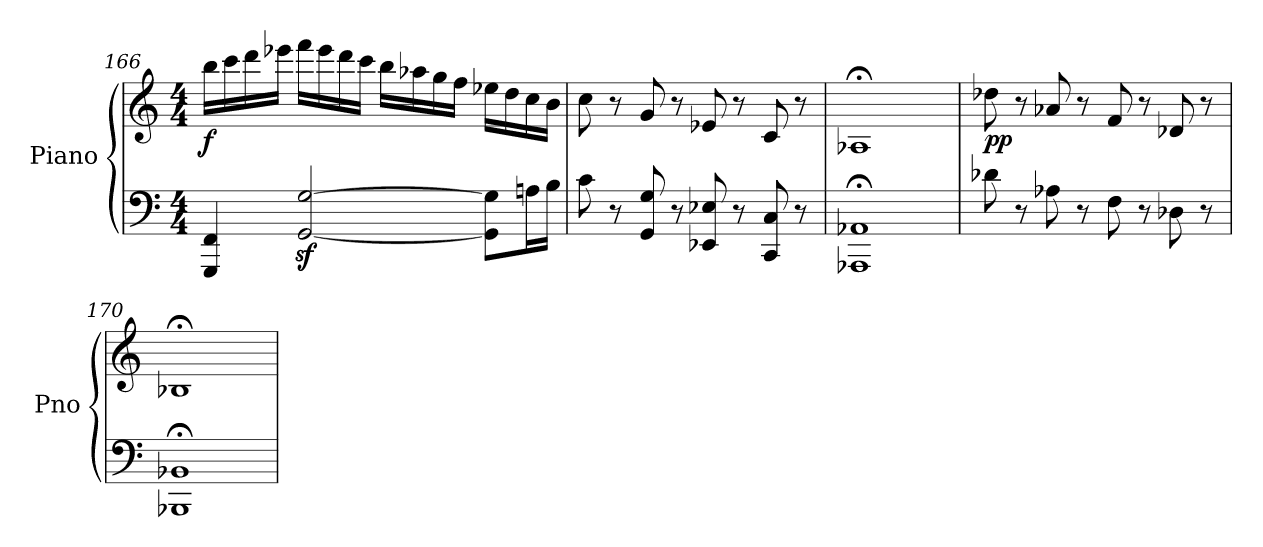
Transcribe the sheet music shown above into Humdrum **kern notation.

**kern	**kern	**dynam
*part1	*part1	*part1
*staff2	*staff1	*staff1/2
*I"Piano	*	*
*I'Pno	*	*
!!LO:LB:g=z
*clefF4	*clefG2	*
*k[]	*k[]	*
*M4/4	*M4/4	*
=166	=166	=166
!	!	!LO:DY:b
4GGG/ 4FF/	16bb\LL	f
.	16ccc\	.
.	16ddd\	.
.	16eee-X\JJ	.
[2GG/z< [2G/z<	16fff\LL	.
.	16eee-\	.
.	16ddd\	.
.	16ccc\JJ	.
.	16bb\LL	.
.	16aa-X\	.
.	16gg\	.
.	16ff\JJ	.
8GG\] 8G\]L	16ee-X\LL	.
.	16dd\	.
16An\L	16cc\	.
16B\JJ	16b\JJ	.
=167	=167	=167
8c\	8cc\	.
8r	8r	.
!	!	!LO:DY:b
8GG/ 8G/	8g/	other-dynamics
8r	8r	.
8EE-X/ 8E-X/	8e-X/	.
8r	8r	.
8CC/ 8C/	8c/	.
8r	8r	.
=168	=168	=168
1AAA-X;< 1AA-X;<	1A-X;<	.
=169	=169	=169
!	!	!LO:DY:b
8d-X\	8dd-X\	pp
8r	8r	.
8A-X\	8a-X/	.
8r	8r	.
8F\	8f/	.
8r	8r	.
8D-X\	8d-X/	.
8r	8r	.
!!LO:LB:g=z
=170	=170	=170
1BBB-X;< 1BB-X;<	1B-X;<	.
=	=	=
*-	*-	*-
